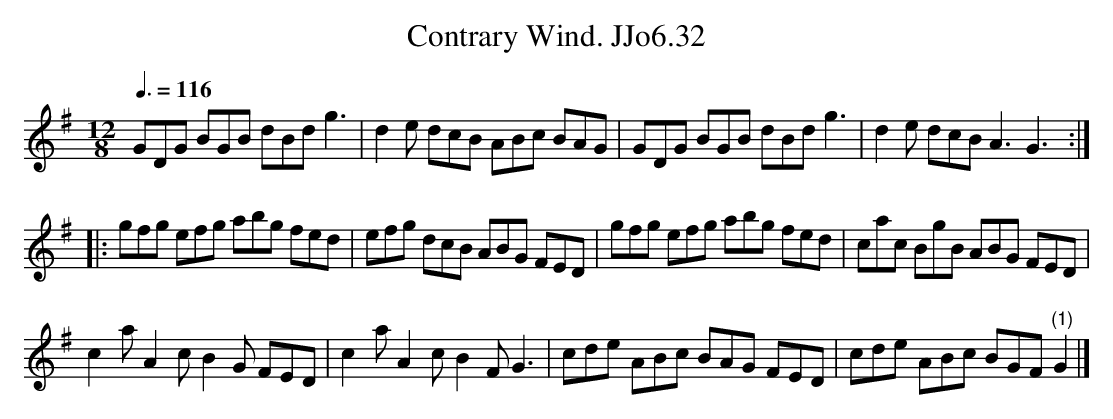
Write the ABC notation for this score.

X:1
T:Contrary Wind. JJo6.32
M:12/8
L:1/8
Q:3/8=116
K:G
GDG BGB dBdg3|d2e dcB ABc BAG|GDG BGB dBdg3|d2e dcBA3G3:|
|:gfg efg abg fed|efg dcB ABG FED|gfg efg abg fed|cac BgB ABG FED|
c2aA2cB2G FED|c2aA2cB2FG3|cde ABc BAG FED|cde ABc BGF "(1)"G2|]
